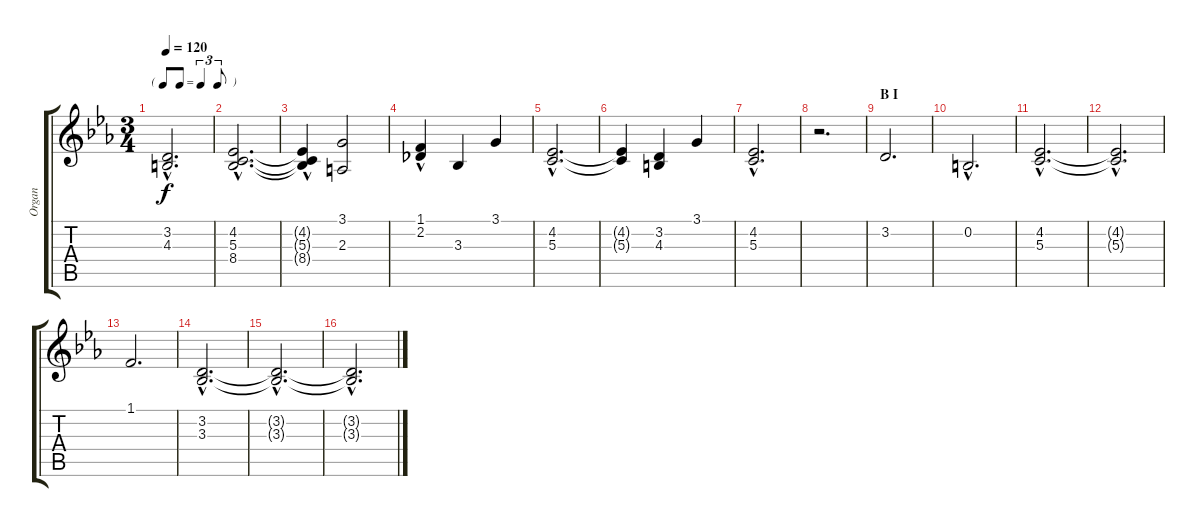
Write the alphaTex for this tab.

\track ("Organ" "Organ") {instrument drawbarorgan}
\staff {score tabs}
\tuning (E4 B3 G3 D3 A2 E2) {hide}
\ts (3 4)
\tf triplet8th
\tempo 120
\clef g2
\ks cminor
(3.2{hac} 4.3{hac}).2{d dy f} |
(4.2{hac} 5.3{hac} 8.4{hac}).2{d} |
(4.2{hac t} 5.3{t} 8.4{t}).4 (3.1 2.3).2 |
(1.1 2.2{hac}).4 3.3.4 3.1.4 |
(4.2{hac} 5.3{hac}).2{d} |
(4.2{t} 5.3{t}).4 (3.2 4.3).4 3.1.4 |
(4.2{hac} 5.3{hac}).2{d} |
r.2{d} |
\section ("" "B I")
3.2.2{d} |
0.2{hac}.2{d} |
(4.2{hac} 5.3{hac}).2{d} |
(4.2{hac t} 5.3{t}).2{d} |
1.1.2{d} |
(3.2{hac} 3.3{hac}).2{d} |
(3.2{hac t} 3.3{hac t}).2{d} |
(3.2{hac t} 3.3{hac t}).2{d}
